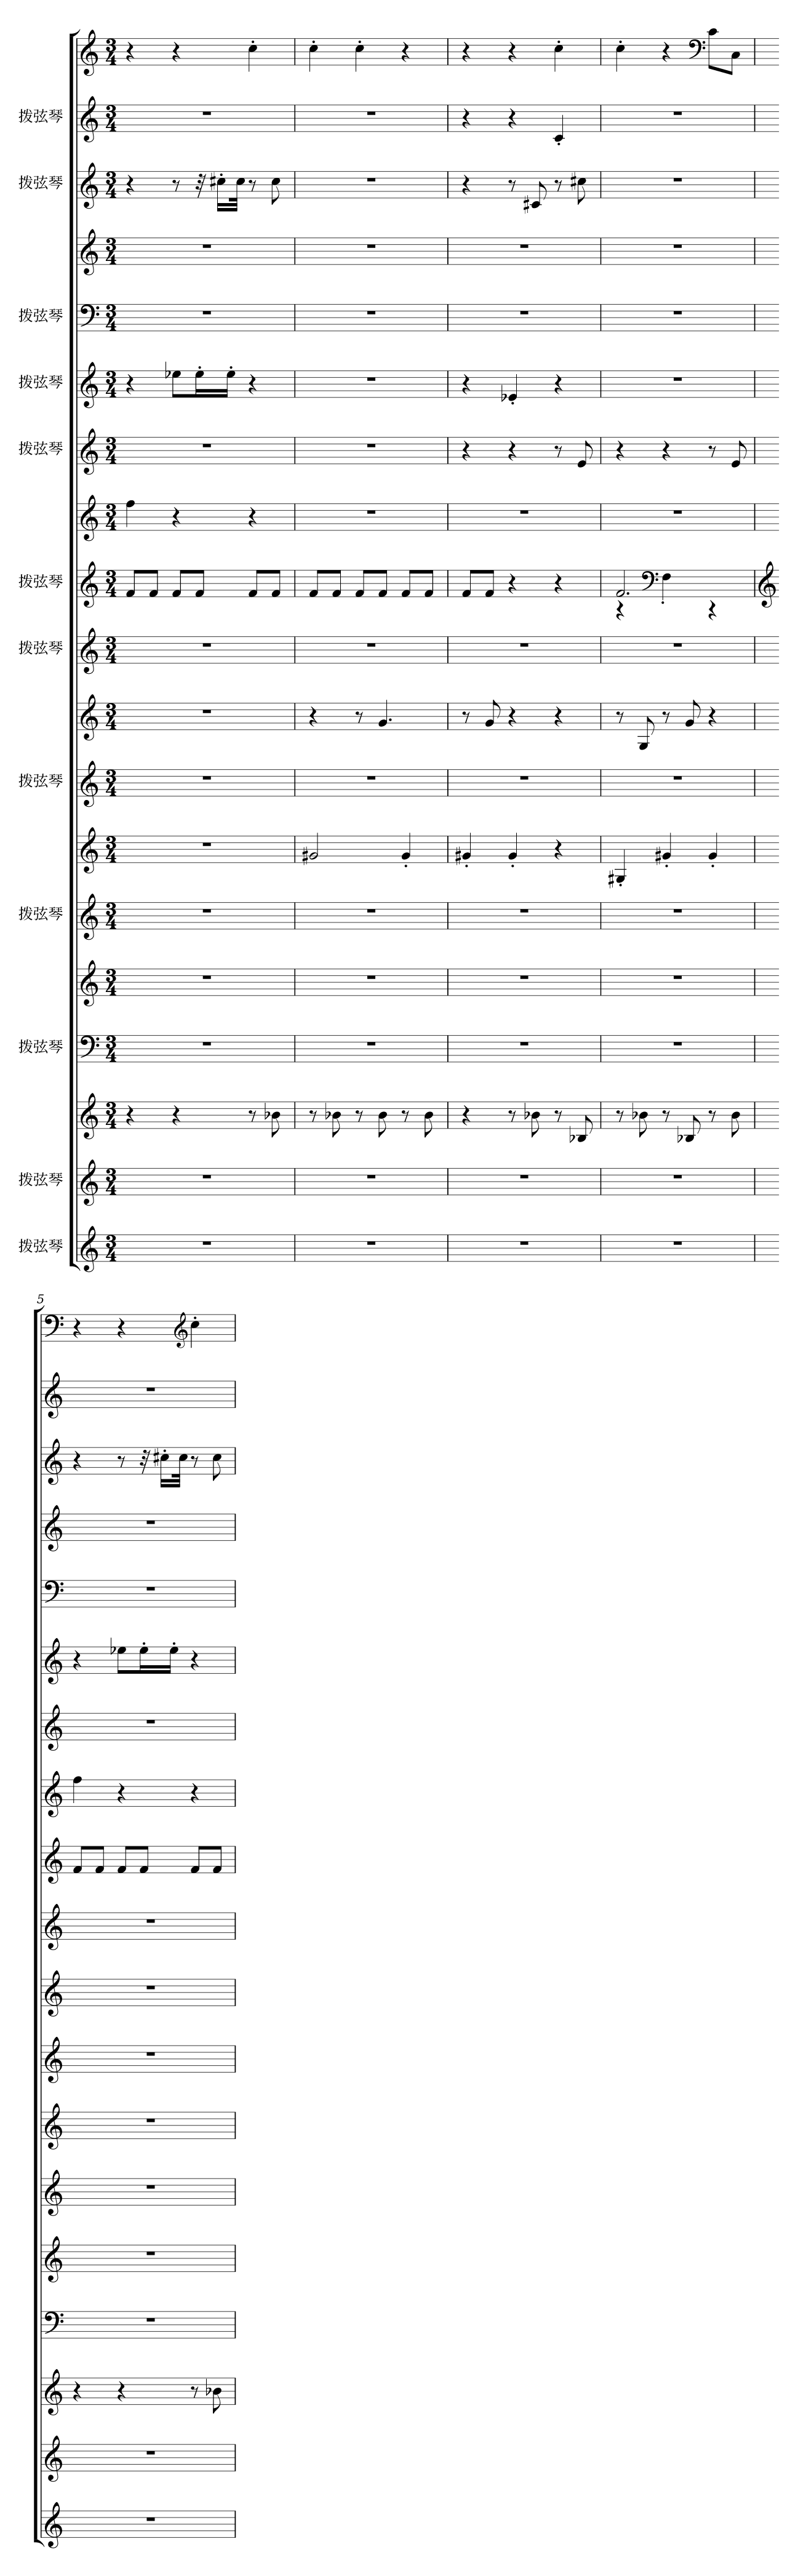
**kern	**kern	**kern	**kern	**kern	**kern	**kern	**kern	**kern	**kern	**kern	**kern	**kern	**kern	**kern	**kern	**kern	**kern	**kern
*part12	*part11	*part11	*part10	*part10	*part9	*part9	*part8	*part8	*part7	*part6	*part6	*part5	*part4	*part3	*part3	*part2	*part1	*part1
*staff19	*staff18	*staff17	*staff16	*staff15	*staff14	*staff13	*staff12	*staff11	*staff10	*staff9	*staff8	*staff7	*staff6	*staff5	*staff4	*staff3	*staff2	*staff1
*I"拨弦琴	*I"拨弦琴	*	*I"拨弦琴	*	*I"拨弦琴	*	*I"拨弦琴	*	*I"拨弦琴	*I"拨弦琴	*	*I"拨弦琴	*I"拨弦琴	*I"拨弦琴	*	*I"拨弦琴	*I"拨弦琴	*
*clefG2	*clefG2	*clefG2	*clefF4	*clefG2	*clefG2	*clefG2	*clefG2	*clefG2	*clefG2	*clefG2	*clefG2	*clefG2	*clefG2	*clefF4	*clefG2	*clefG2	*clefG2	*clefG2
*k[]	*k[]	*k[]	*k[]	*k[]	*k[]	*k[]	*k[]	*k[]	*k[]	*k[]	*k[]	*k[]	*k[]	*k[]	*k[]	*k[]	*k[]	*k[]
*M3/4	*M3/4	*M3/4	*M3/4	*M3/4	*M3/4	*M3/4	*M3/4	*M3/4	*M3/4	*M3/4	*M3/4	*M3/4	*M3/4	*M3/4	*M3/4	*M3/4	*M3/4	*M3/4
*MM135	*MM135	*MM135	*MM135	*MM135	*MM135	*MM135	*MM135	*MM135	*MM135	*MM135	*MM135	*MM135	*MM135	*MM135	*MM135	*MM135	*MM135	*MM135
=1	=1	=1	=1	=1	=1	=1	=1	=1	=1	=1	=1	=1	=1	=1	=1	=1	=1	=1
2.r	2.r	4r	2.r	2.r	2.r	2.r	2.r	2.r	2.r	8f/L	4ff\	2.r	4r	2.r	2.r	4r	2.r	4r
.	.	.	.	.	.	.	.	.	.	8f/J	.	.	.	.	.	.	.	.
.	.	4r	.	.	.	.	.	.	.	8f/L	4r	.	8ee-X\L	.	.	8r	.	4r
.	.	.	.	.	.	.	.	.	.	8f/J	.	.	16ee-'\L	.	.	32r	.	.
.	.	.	.	.	.	.	.	.	.	.	.	.	.	.	.	16cc#X'\LL	.	.
.	.	.	.	.	.	.	.	.	.	.	.	.	16ee-'\JJ	.	.	.	.	.
.	.	.	.	.	.	.	.	.	.	.	.	.	.	.	.	32cc#\JJk	.	.
.	.	8r	.	.	.	.	.	.	.	8f/L	4r	.	4r	.	.	8r	.	4cc'\
.	.	8b-X\	.	.	.	.	.	.	.	8f/J	.	.	.	.	.	8cc#\	.	.
=2	=2	=2	=2	=2	=2	=2	=2	=2	=2	=2	=2	=2	=2	=2	=2	=2	=2	=2
2.r	2.r	8r	2.r	2.r	2.r	2g#X/	2.r	4r	2.r	8f/L	2.r	2.r	2.r	2.r	2.r	2.r	2.r	4cc'\
.	.	8b-X\	.	.	.	.	.	.	.	8f/J	.	.	.	.	.	.	.	.
.	.	8r	.	.	.	.	.	8r	.	8f/L	.	.	.	.	.	.	.	4cc'\
.	.	8b-\	.	.	.	.	.	4.g/	.	8f/J	.	.	.	.	.	.	.	.
.	.	8r	.	.	.	4g#'/	.	.	.	8f/L	.	.	.	.	.	.	.	4r
.	.	8b-\	.	.	.	.	.	.	.	8f/J	.	.	.	.	.	.	.	.
=3	=3	=3	=3	=3	=3	=3	=3	=3	=3	=3	=3	=3	=3	=3	=3	=3	=3	=3
2.r	2.r	4r	2.r	2.r	2.r	4g#X'/	2.r	8r	2.r	8f/L	2.r	4r	4r	2.r	2.r	4r	4r	4r
.	.	.	.	.	.	.	.	8g/	.	8f/J	.	.	.	.	.	.	.	.
.	.	8r	.	.	.	4g#'/	.	4r	.	4r	.	4r	4e-X'/	.	.	8r	4r	4r
.	.	8b-X\	.	.	.	.	.	.	.	.	.	.	.	.	.	8c#X/	.	.
.	.	8r	.	.	.	4r	.	4r	.	4r	.	8r	4r	.	.	8r	4c'/	4cc'\
.	.	8B-X/	.	.	.	.	.	.	.	.	.	8e/	.	.	.	8cc#X\	.	.
=4	=4	=4	=4	=4	=4	=4	=4	=4	=4	=4	=4	=4	=4	=4	=4	=4	=4	=4
*	*	*	*	*	*	*	*	*	*	*^	*	*	*	*	*	*	*	*
2.r	2.r	8r	2.r	2.r	2.r	4G#X'/	2.r	8r	2.r	2.f/	4r	2.r	4r	2.r	2.r	2.r	2.r	2.r	4cc'\
.	.	8b-X\	.	.	.	.	.	8G/	.	.	.	.	.	.	.	.	.	.	.
*	*	*	*	*	*	*	*	*	*	*clefF4	*	*	*	*	*	*	*	*	*
.	.	8r	.	.	.	4g#X'/	.	8r	.	.	4F'\	.	4r	.	.	.	.	.	4r
.	.	8B-X/	.	.	.	.	.	8g/	.	.	.	.	.	.	.	.	.	.	.
*	*	*	*	*	*	*	*	*	*	*	*	*	*	*	*	*	*	*	*clefF4
.	.	8r	.	.	.	4g#'/	.	4r	.	.	4r	.	8r	.	.	.	.	.	8c\L
.	.	8b-\	.	.	.	.	.	.	.	.	.	.	8e/	.	.	.	.	.	8C\J
*	*	*	*	*	*	*	*	*	*	*v	*v	*	*	*	*	*	*	*	*
!!LO:PB:g=z
=5	=5	=5	=5	=5	=5	=5	=5	=5	=5	=5	=5	=5	=5	=5	=5	=5	=5	=5
*	*	*	*	*	*	*	*	*	*	*clefG2	*	*	*	*	*	*	*	*
2.r	2.r	4r	2.r	2.r	2.r	2.r	2.r	2.r	2.r	8f/L	4ff\	2.r	4r	2.r	2.r	4r	2.r	4r
.	.	.	.	.	.	.	.	.	.	8f/J	.	.	.	.	.	.	.	.
.	.	4r	.	.	.	.	.	.	.	8f/L	4r	.	8ee-X\L	.	.	8r	.	4r
.	.	.	.	.	.	.	.	.	.	8f/J	.	.	16ee-'\L	.	.	32r	.	.
.	.	.	.	.	.	.	.	.	.	.	.	.	.	.	.	16cc#X'\LL	.	.
.	.	.	.	.	.	.	.	.	.	.	.	.	16ee-'\JJ	.	.	.	.	.
.	.	.	.	.	.	.	.	.	.	.	.	.	.	.	.	32cc#\JJk	.	.
*	*	*	*	*	*	*	*	*	*	*	*	*	*	*	*	*	*	*clefG2
.	.	8r	.	.	.	.	.	.	.	8f/L	4r	.	4r	.	.	8r	.	4cc'\
.	.	8b-X\	.	.	.	.	.	.	.	8f/J	.	.	.	.	.	8cc#\	.	.
=	=	=	=	=	=	=	=	=	=	=	=	=	=	=	=	=	=	=
*-	*-	*-	*-	*-	*-	*-	*-	*-	*-	*-	*-	*-	*-	*-	*-	*-	*-	*-
